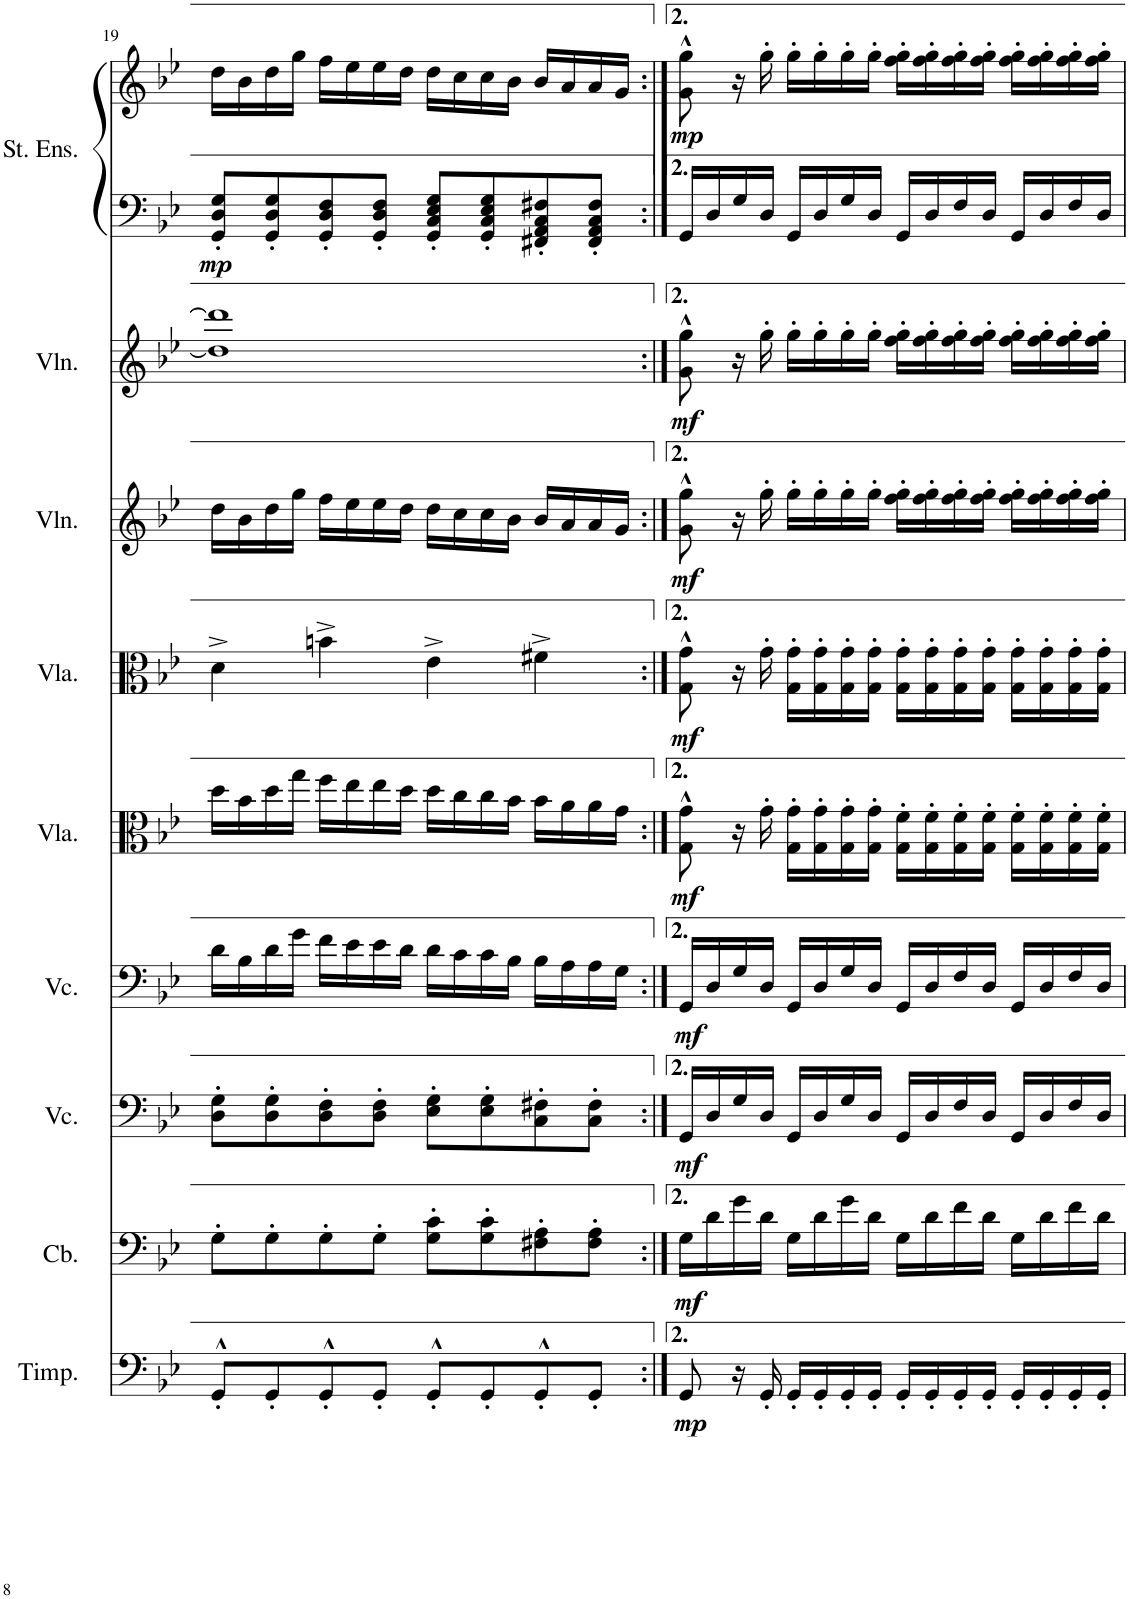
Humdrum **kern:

**kern	**dynam	**kern	**dynam	**kern	**dynam	**kern	**dynam	**kern	**dynam	**kern	**dynam	**kern	**dynam	**kern	**dynam	**kern	**kern	**dynam
*part9	*part9	*part8	*part8	*part7	*part7	*part6	*part6	*part5	*part5	*part4	*part4	*part3	*part3	*part2	*part2	*part1	*part1	*part1
*staff10	*staff10	*staff9	*staff9	*staff8	*staff8	*staff7	*staff7	*staff6	*staff6	*staff5	*staff5	*staff4	*staff4	*staff3	*staff3	*staff2	*staff1	*staff1/2
*I"Timpani	*	*I"Contrabass	*	*I"Cello 2	*	*I"Cello 1	*	*I"Viola 2	*	*I"Viola	*	*I"Violin 2	*	*I"Violin	*	*I"Strings	*	*
*I'Timp.	*	*I'Cb.	*	*	*	*	*	*I'Vla.	*	*I'Vla.	*	*I'Vln.	*	*I'Vln.	*	*	*	*
!!LO:PB:g=z
*clefF4	*	*clefF4	*	*clefF4	*	*clefF4	*	*clefC3	*	*clefC3	*	*clefG2	*	*clefG2	*	*clefF4	*clefG2	*
*	*	*Trd7c12	*	*	*	*	*	*	*	*	*	*	*	*	*	*	*	*
*k[b-e-]	*	*k[b-e-]	*	*k[b-e-]	*	*k[b-e-]	*	*k[b-e-]	*	*k[b-e-]	*	*k[b-e-]	*	*k[b-e-]	*	*k[b-e-]	*k[b-e-]	*
*M4/4	*	*M4/4	*	*M4/4	*	*M4/4	*	*M4/4	*	*M4/4	*	*M4/4	*	*M4/4	*	*M4/4	*M4/4	*
=19	=19	=19	=19	=19	=19	=19	=19	=19	=19	=19	=19	=19	=19	=19	=19	=19	=19	=19
!	!	!	!	!	!	!	!	!	!	!	!	!	!	!	!	!	!	!LO:DY:b=2
8GG'^^/L	.	8G'\L	.	8D\' 8G\'L	.	16d\LL	.	16dd\LL	.	4d^\	.	16dd\LL	.	1dd] 1ddd]	.	8GG/' 8D/' 8G/'L	16dd\LL	mp
.	.	.	.	.	.	16B-\	.	16b-\	.	.	.	16b-\	.	.	.	.	16b-\	.
8GG'/	.	8G'\	.	8D\' 8G\'	.	16d\	.	16dd\	.	.	.	16dd\	.	.	.	8GG/' 8D/' 8G/'	16dd\	.
.	.	.	.	.	.	16g\JJ	.	16gg\JJ	.	.	.	16gg\JJ	.	.	.	.	16gg\JJ	.
8GG'^^/	.	8G'\	.	8D\' 8F\'	.	16f\LL	.	16ff\LL	.	4bn^\	.	16ff\LL	.	.	.	8GG/' 8D/' 8F/'	16ff\LL	.
.	.	.	.	.	.	16e-\	.	16ee-\	.	.	.	16ee-\	.	.	.	.	16ee-\	.
8GG'/J	.	8G'\J	.	8D\' 8F\'J	.	16e-\	.	16ee-\	.	.	.	16ee-\	.	.	.	8GG/' 8D/' 8F/'J	16ee-\	.
.	.	.	.	.	.	16d\JJ	.	16dd\JJ	.	.	.	16dd\JJ	.	.	.	.	16dd\JJ	.
8GG'^^/L	.	8G\' 8c\'L	.	8E-\' 8G\'L	.	16d\LL	.	16dd\LL	.	4e-^\	.	16dd\LL	.	.	.	8GG/' 8C/' 8E-/' 8G/'L	16dd\LL	.
.	.	.	.	.	.	16c\	.	16cc\	.	.	.	16cc\	.	.	.	.	16cc\	.
8GG'/	.	8G\' 8c\'	.	8E-\' 8G\'	.	16c\	.	16cc\	.	.	.	16cc\	.	.	.	8GG/' 8C/' 8E-/' 8G/'	16cc\	.
.	.	.	.	.	.	16B-\JJ	.	16b-\JJ	.	.	.	16b-\JJ	.	.	.	.	16b-\JJ	.
8GG'^^/	.	8F#X\' 8A\'	.	8C\' 8F#X\'	.	16B-\LL	.	16b-\LL	.	4f#X^\	.	16b-/LL	.	.	.	8FF#X/' 8AA/' 8C/' 8F#X/'	16b-/LL	.
.	.	.	.	.	.	16A\	.	16a\	.	.	.	16a/	.	.	.	.	16a/	.
8GG'/J	.	8F#\' 8A\'J	.	8C\' 8F#\'J	.	16A\	.	16a\	.	.	.	16a/	.	.	.	8FF#/' 8AA/' 8C/' 8F#/'J	16a/	.
.	.	.	.	.	.	16G\JJ	.	16g\JJ	.	.	.	16g/JJ	.	.	.	.	16g/JJ	.
=20:|!	=20:|!	=20:|!	=20:|!	=20:|!	=20:|!	=20:|!	=20:|!	=20:|!	=20:|!	=20:|!	=20:|!	=20:|!	=20:|!	=20:|!	=20:|!	=20:|!	=20:|!	=20:|!
!	!LO:DY:b	!	!LO:DY:b	!	!LO:DY:b	!	!LO:DY:b	!	!LO:DY:b	!	!LO:DY:b	!	!LO:DY:b	!	!LO:DY:b	!	!	!LO:DY:b
8GG/	mp	16G\LL	mf	16GG/LL	mf	16GG/LL	mf	8G\^^ 8g\^^	mf	8G\^^ 8g\^^	mf	8g\^^ 8gg\^^	mf	8g\^^ 8gg\^^	mf	16GG/LL	8g\^^ 8gg\^^	mp
.	.	16d\	.	16D/	.	16D/	.	.	.	.	.	.	.	.	.	16D/	.	.
16r	.	16g\	.	16G/	.	16G/	.	16r	.	16r	.	16r	.	16r	.	16G/	16r	.
16GG'/	.	16d\JJ	.	16D/JJ	.	16D/JJ	.	16g'\	.	16g'\	.	16gg'\	.	16gg'\	.	16D/JJ	16gg'\	.
16GG'/LL	.	16G\LL	.	16GG/LL	.	16GG/LL	.	16G\' 16g\'LL	.	16G\' 16g\'LL	.	16gg'\LL	.	16gg'\LL	.	16GG/LL	16gg'\LL	.
16GG'/	.	16d\	.	16D/	.	16D/	.	16G\' 16g\'	.	16G\' 16g\'	.	16gg'\	.	16gg'\	.	16D/	16gg'\	.
16GG'/	.	16g\	.	16G/	.	16G/	.	16G\' 16g\'	.	16G\' 16g\'	.	16gg'\	.	16gg'\	.	16G/	16gg'\	.
16GG'/JJ	.	16d\JJ	.	16D/JJ	.	16D/JJ	.	16G\' 16g\'JJ	.	16G\' 16g\'JJ	.	16gg'\JJ	.	16gg'\JJ	.	16D/JJ	16gg'\JJ	.
16GG'/LL	.	16G\LL	.	16GG/LL	.	16GG/LL	.	16G\' 16f\'LL	.	16G\' 16g\'LL	.	16ff\' 16gg\'LL	.	16ff\' 16gg\'LL	.	16GG/LL	16ff\' 16gg\'LL	.
16GG'/	.	16d\	.	16D/	.	16D/	.	16G\' 16f\'	.	16G\' 16g\'	.	16ff\' 16gg\'	.	16ff\' 16gg\'	.	16D/	16ff\' 16gg\'	.
16GG'/	.	16f\	.	16F/	.	16F/	.	16G\' 16f\'	.	16G\' 16g\'	.	16ff\' 16gg\'	.	16ff\' 16gg\'	.	16F/	16ff\' 16gg\'	.
16GG'/JJ	.	16d\JJ	.	16D/JJ	.	16D/JJ	.	16G\' 16f\'JJ	.	16G\' 16g\'JJ	.	16ff\' 16gg\'JJ	.	16ff\' 16gg\'JJ	.	16D/JJ	16ff\' 16gg\'JJ	.
16GG'/LL	.	16G\LL	.	16GG/LL	.	16GG/LL	.	16G\' 16f\'LL	.	16G\' 16g\'LL	.	16ff\' 16gg\'LL	.	16ff\' 16gg\'LL	.	16GG/LL	16ff\' 16gg\'LL	.
16GG'/	.	16d\	.	16D/	.	16D/	.	16G\' 16f\'	.	16G\' 16g\'	.	16ff\' 16gg\'	.	16ff\' 16gg\'	.	16D/	16ff\' 16gg\'	.
16GG'/	.	16f\	.	16F/	.	16F/	.	16G\' 16f\'	.	16G\' 16g\'	.	16ff\' 16gg\'	.	16ff\' 16gg\'	.	16F/	16ff\' 16gg\'	.
16GG'/JJ	.	16d\JJ	.	16D/JJ	.	16D/JJ	.	16G\' 16f\'JJ	.	16G\' 16g\'JJ	.	16ff\' 16gg\'JJ	.	16ff\' 16gg\'JJ	.	16D/JJ	16ff\' 16gg\'JJ	.
=	=	=	=	=	=	=	=	=	=	=	=	=	=	=	=	=	=	=
*-	*-	*-	*-	*-	*-	*-	*-	*-	*-	*-	*-	*-	*-	*-	*-	*-	*-	*-
